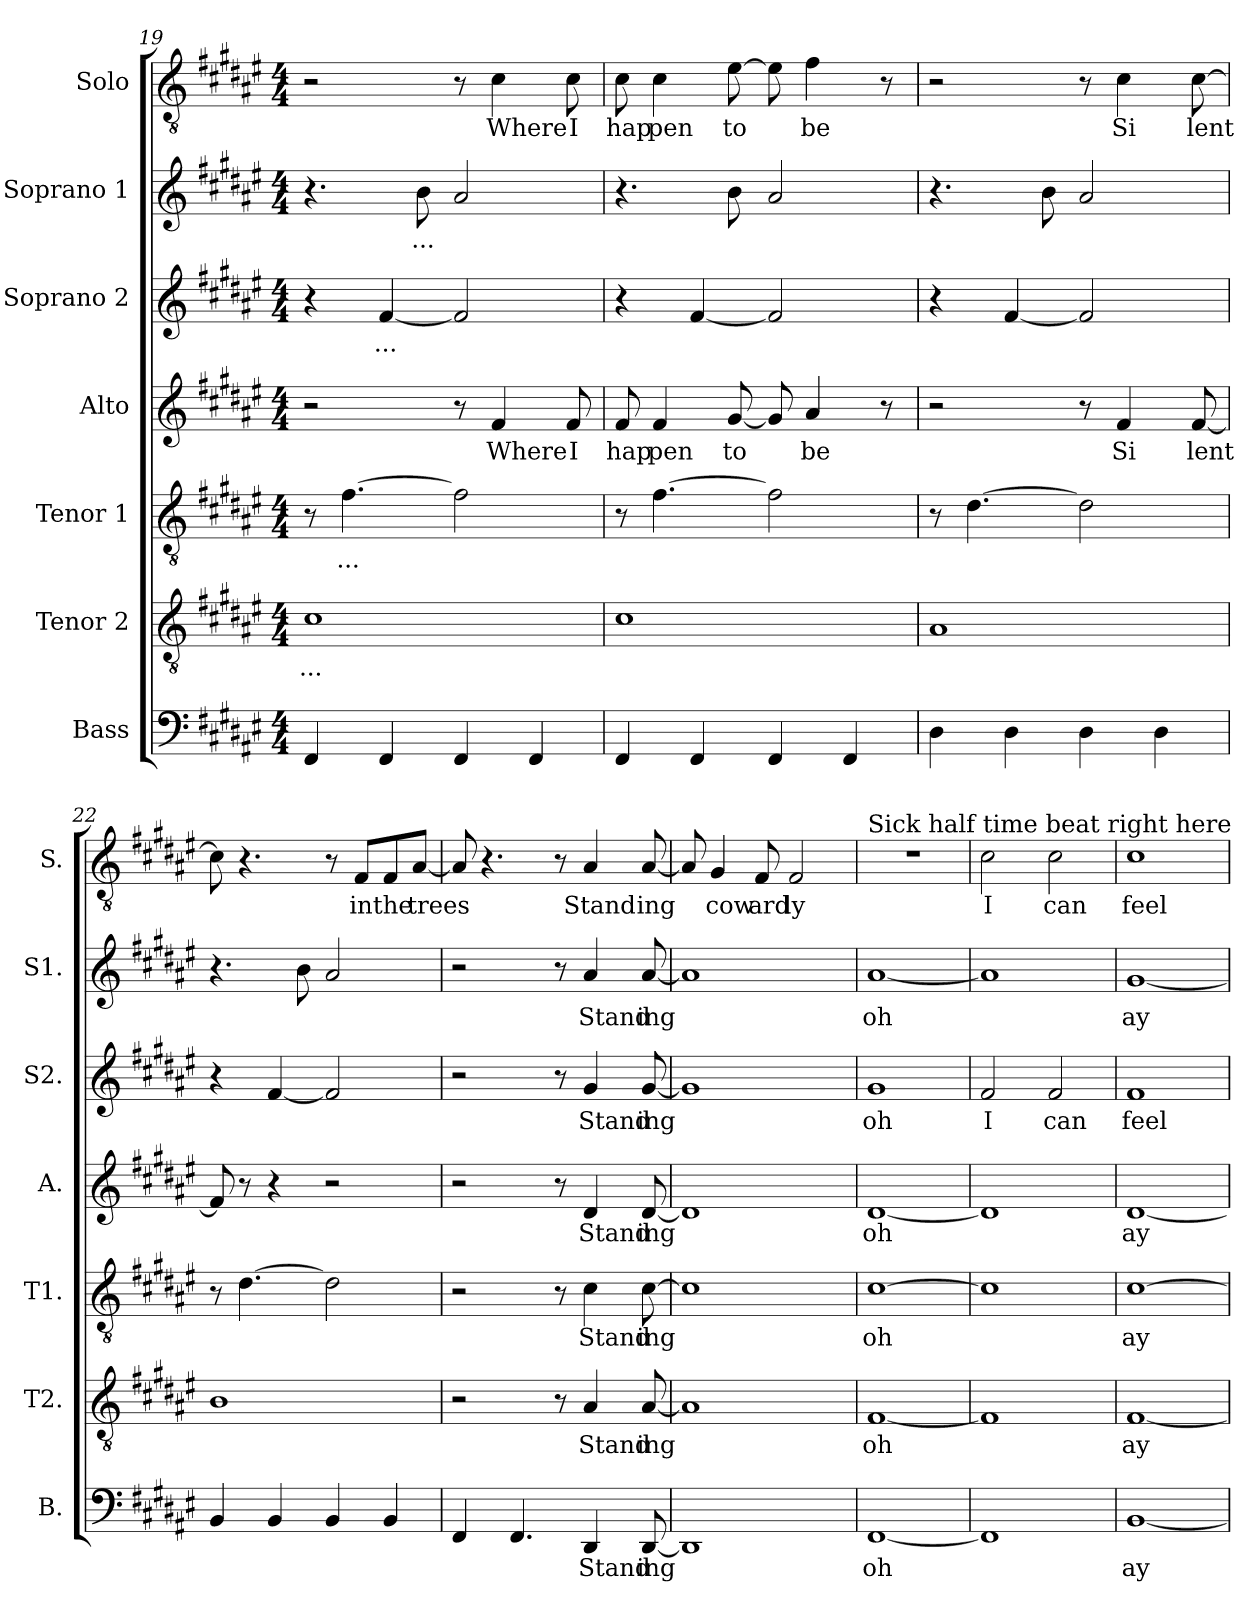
**kern	**text	**kern	**text	**kern	**text	**kern	**text	**kern	**text	**kern	**text	**kern	**text
*part7	*part7	*part6	*part6	*part5	*part5	*part4	*part4	*part3	*part3	*part2	*part2	*part1	*part1
*staff7	*staff7	*staff6	*staff6	*staff5	*staff5	*staff4	*staff4	*staff3	*staff3	*staff2	*staff2	*staff1	*staff1
*I"Bass	*	*I"Tenor 2	*	*I"Tenor 1	*	*I"Alto	*	*I"Soprano 2	*	*I"Soprano 1	*	*I"Solo	*
*I'B.	*	*I'T2.	*	*I'T1.	*	*I'A.	*	*I'S2.	*	*I'S1.	*	*I'S.	*
!!LO:PB:g=z
*clefF4	*	*clefGv2	*	*clefGv2	*	*clefG2	*	*clefG2	*	*clefG2	*	*clefGv2	*
*k[f#c#g#d#a#e#]	*	*k[f#c#g#d#a#e#]	*	*k[f#c#g#d#a#e#]	*	*k[f#c#g#d#a#e#]	*	*k[f#c#g#d#a#e#]	*	*k[f#c#g#d#a#e#]	*	*k[f#c#g#d#a#e#]	*
*M4/4	*	*M4/4	*	*M4/4	*	*M4/4	*	*M4/4	*	*M4/4	*	*M4/4	*
=19	=19	=19	=19	=19	=19	=19	=19	=19	=19	=19	=19	=19	=19
!	!	!	!LO:LY:b	!	!	!	!	!	!	!	!	!	!
4FF#/	.	1c#	...	8r	.	2r	.	4r	.	4.r	.	2r	.
!	!	!	!	!	!LO:LY:b	!	!	!	!	!	!	!	!
.	.	.	.	[4.f#\	...	.	.	.	.	.	.	.	.
!	!	!	!	!	!	!	!	!	!LO:LY:b	!	!	!	!
4FF#/	.	.	.	.	.	.	.	[4f#/	...	.	.	.	.
!	!	!	!	!	!	!	!	!	!	!	!LO:LY:b	!	!
.	.	.	.	.	.	.	.	.	.	8b\	...	.	.
4FF#/	.	.	.	2f#\]	.	8r	.	2f#/]	.	2a#/	.	8r	.
!	!	!	!	!	!	!	!LO:LY:b	!	!	!	!	!	!LO:LY:b
.	.	.	.	.	.	4f#/	Where	.	.	.	.	4c#\	Where
4FF#/	.	.	.	.	.	.	.	.	.	.	.	.	.
!	!	!	!	!	!	!	!LO:LY:b	!	!	!	!	!	!LO:LY:b
.	.	.	.	.	.	8f#/	I	.	.	.	.	8c#\	I
=20	=20	=20	=20	=20	=20	=20	=20	=20	=20	=20	=20	=20	=20
!	!	!	!	!	!	!	!LO:LY:b	!	!	!	!	!	!LO:LY:b
4FF#/	.	1c#	.	8r	.	8f#/	hap	4r	.	4.r	.	8c#\	hap
!	!	!	!	!	!	!	!LO:LY:b	!	!	!	!	!	!LO:LY:b
.	.	.	.	[4.f#\	.	4f#/	pen	.	.	.	.	4c#\	pen
4FF#/	.	.	.	.	.	.	.	[4f#/	.	.	.	.	.
!	!	!	!	!	!	!	!LO:LY:b	!	!	!	!	!	!LO:LY:b
.	.	.	.	.	.	[8g#/	to	.	.	8b\	.	[8e#\	to
4FF#/	.	.	.	2f#\]	.	8g#/]	.	2f#/]	.	2a#/	.	8e#\]	.
!	!	!	!	!	!	!	!LO:LY:b	!	!	!	!	!	!LO:LY:b
.	.	.	.	.	.	4a#/	be	.	.	.	.	4f#\	be
4FF#/	.	.	.	.	.	.	.	.	.	.	.	.	.
.	.	.	.	.	.	8r	.	.	.	.	.	8r	.
=21	=21	=21	=21	=21	=21	=21	=21	=21	=21	=21	=21	=21	=21
4D#\	.	1A#	.	8r	.	2r	.	4r	.	4.r	.	2r	.
.	.	.	.	[4.d#\	.	.	.	.	.	.	.	.	.
4D#\	.	.	.	.	.	.	.	[4f#/	.	.	.	.	.
.	.	.	.	.	.	.	.	.	.	8b\	.	.	.
4D#\	.	.	.	2d#\]	.	8r	.	2f#/]	.	2a#/	.	8r	.
!	!	!	!	!	!	!	!LO:LY:b	!	!	!	!	!	!LO:LY:b
.	.	.	.	.	.	4f#/	Si	.	.	.	.	4c#\	Si
4D#\	.	.	.	.	.	.	.	.	.	.	.	.	.
!	!	!	!	!	!	!	!LO:LY:b	!	!	!	!	!	!LO:LY:b
.	.	.	.	.	.	[8f#/	lent	.	.	.	.	[8c#\	lent
=22	=22	=22	=22	=22	=22	=22	=22	=22	=22	=22	=22	=22	=22
4BB/	.	1B	.	8r	.	8f#/]	.	4r	.	4.r	.	8c#\]	.
.	.	.	.	[4.d#\	.	8r	.	.	.	.	.	4.r	.
4BB/	.	.	.	.	.	4r	.	[4f#/	.	.	.	.	.
.	.	.	.	.	.	.	.	.	.	8b\	.	.	.
4BB/	.	.	.	2d#\]	.	2r	.	2f#/]	.	2a#/	.	8r	.
!	!	!	!	!	!	!	!	!	!	!	!	!	!LO:LY:b
.	.	.	.	.	.	.	.	.	.	.	.	8F#/L	in
!	!	!	!	!	!	!	!	!	!	!	!	!	!LO:LY:b
4BB/	.	.	.	.	.	.	.	.	.	.	.	8F#/	the
!	!	!	!	!	!	!	!	!	!	!	!	!	!LO:LY:b
.	.	.	.	.	.	.	.	.	.	.	.	[8A#/J	trees
!!LO:PB:g=z
=23	=23	=23	=23	=23	=23	=23	=23	=23	=23	=23	=23	=23	=23
4FF#/	.	2r	.	2r	.	2r	.	2r	.	2r	.	8A#/]	.
.	.	.	.	.	.	.	.	.	.	.	.	4.r	.
4.FF#/	.	.	.	.	.	.	.	.	.	.	.	.	.
.	.	8r	.	8r	.	8r	.	8r	.	8r	.	8r	.
!	!LO:LY:b	!	!LO:LY:b	!	!LO:LY:b	!	!LO:LY:b	!	!LO:LY:b	!	!LO:LY:b	!	!LO:LY:b
4DD#/	Stand	4A#/	Stand	4c#\	Stand	4d#/	Stand	4g#/	Stand	4a#/	Stand	4A#/	Stand
!	!LO:LY:b	!	!LO:LY:b	!	!LO:LY:b	!	!LO:LY:b	!	!LO:LY:b	!	!LO:LY:b	!	!LO:LY:b
[8DD#/	ing	[8A#/	ing	[8c#\	ing	[8d#/	ing	[8g#/	ing	[8a#/	ing	[8A#/	ing
=24	=24	=24	=24	=24	=24	=24	=24	=24	=24	=24	=24	=24	=24
1DD#]	.	1A#]	.	1c#]	.	1d#]	.	1g#]	.	1a#]	.	8A#/]	.
!	!	!	!	!	!	!	!	!	!	!	!	!	!LO:LY:b
.	.	.	.	.	.	.	.	.	.	.	.	4G#/	cow
!	!	!	!	!	!	!	!	!	!	!	!	!	!LO:LY:b
.	.	.	.	.	.	.	.	.	.	.	.	8F#/	ard
!	!	!	!	!	!	!	!	!	!	!	!	!	!LO:LY:b
.	.	.	.	.	.	.	.	.	.	.	.	2F#/	ly
=25	=25	=25	=25	=25	=25	=25	=25	=25	=25	=25	=25	=25	=25
!	!	!	!	!	!	!	!	!	!	!	!	!LO:TX:a:t=Sick half time beat right here	!
!	!LO:LY:b	!	!LO:LY:b	!	!LO:LY:b	!	!LO:LY:b	!	!LO:LY:b	!	!LO:LY:b	!	!
[1FF#	oh	[1F#	oh	[1c#	oh	[1d#	oh	1g#	oh	[1a#	oh	1r	.
=26	=26	=26	=26	=26	=26	=26	=26	=26	=26	=26	=26	=26	=26
!	!	!	!	!	!	!	!	!	!LO:LY:b	!	!	!	!LO:LY:b
1FF#]	.	1F#]	.	1c#]	.	1d#]	.	2f#/	I	1a#]	.	2c#\	I
!	!	!	!	!	!	!	!	!	!LO:LY:b	!	!	!	!LO:LY:b
.	.	.	.	.	.	.	.	2f#/	can	.	.	2c#\	can
=27	=27	=27	=27	=27	=27	=27	=27	=27	=27	=27	=27	=27	=27
!	!LO:LY:b	!	!LO:LY:b	!	!LO:LY:b	!	!LO:LY:b	!	!LO:LY:b	!	!LO:LY:b	!	!LO:LY:b
[1BB	ay	[1F#	ay	[1c#	ay	[1d#	ay	1f#	feel	[1g#	ay	1c#	feel
=	=	=	=	=	=	=	=	=	=	=	=	=	=
*-	*-	*-	*-	*-	*-	*-	*-	*-	*-	*-	*-	*-	*-
